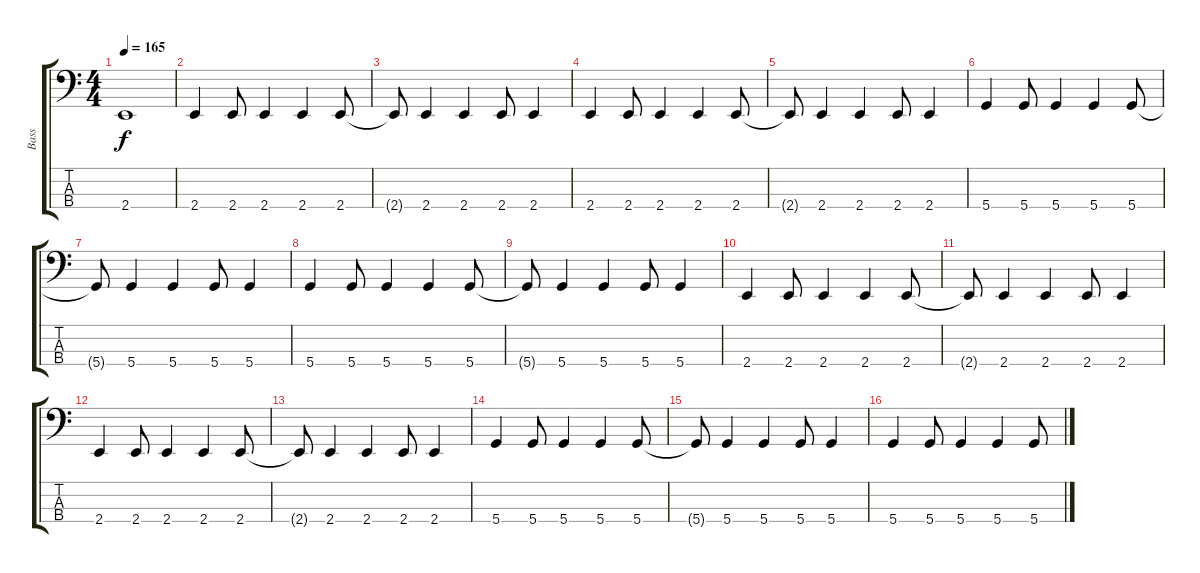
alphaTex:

\track ("Bass" "Bass") {instrument electricbasspick}
\staff {score tabs}
\tuning (G2 D2 A1 D1) {hide}
\ts (4 4)
\tempo 165
\clef f4
\ks c
2.4{t}.1{dy f} |
2.4.4 2.4.8 2.4.4 2.4.4 2.4.8 |
2.4{t}.8 2.4.4 2.4.4 2.4.8 2.4.4 |
2.4.4 2.4.8 2.4.4 2.4.4 2.4.8 |
2.4{t}.8 2.4.4 2.4.4 2.4.8 2.4.4 |
5.4.4 5.4.8 5.4.4 5.4.4 5.4.8 |
5.4{t}.8 5.4.4 5.4.4 5.4.8 5.4.4 |
5.4.4 5.4.8 5.4.4 5.4.4 5.4.8 |
5.4{t}.8 5.4.4 5.4.4 5.4.8 5.4.4 |
2.4.4 2.4.8 2.4.4 2.4.4 2.4.8 |
2.4{t}.8 2.4.4 2.4.4 2.4.8 2.4.4 |
2.4.4 2.4.8 2.4.4 2.4.4 2.4.8 |
2.4{t}.8 2.4.4 2.4.4 2.4.8 2.4.4 |
5.4.4 5.4.8 5.4.4 5.4.4 5.4.8 |
5.4{t}.8 5.4.4 5.4.4 5.4.8 5.4.4 |
5.4.4 5.4.8 5.4.4 5.4.4 5.4.8
